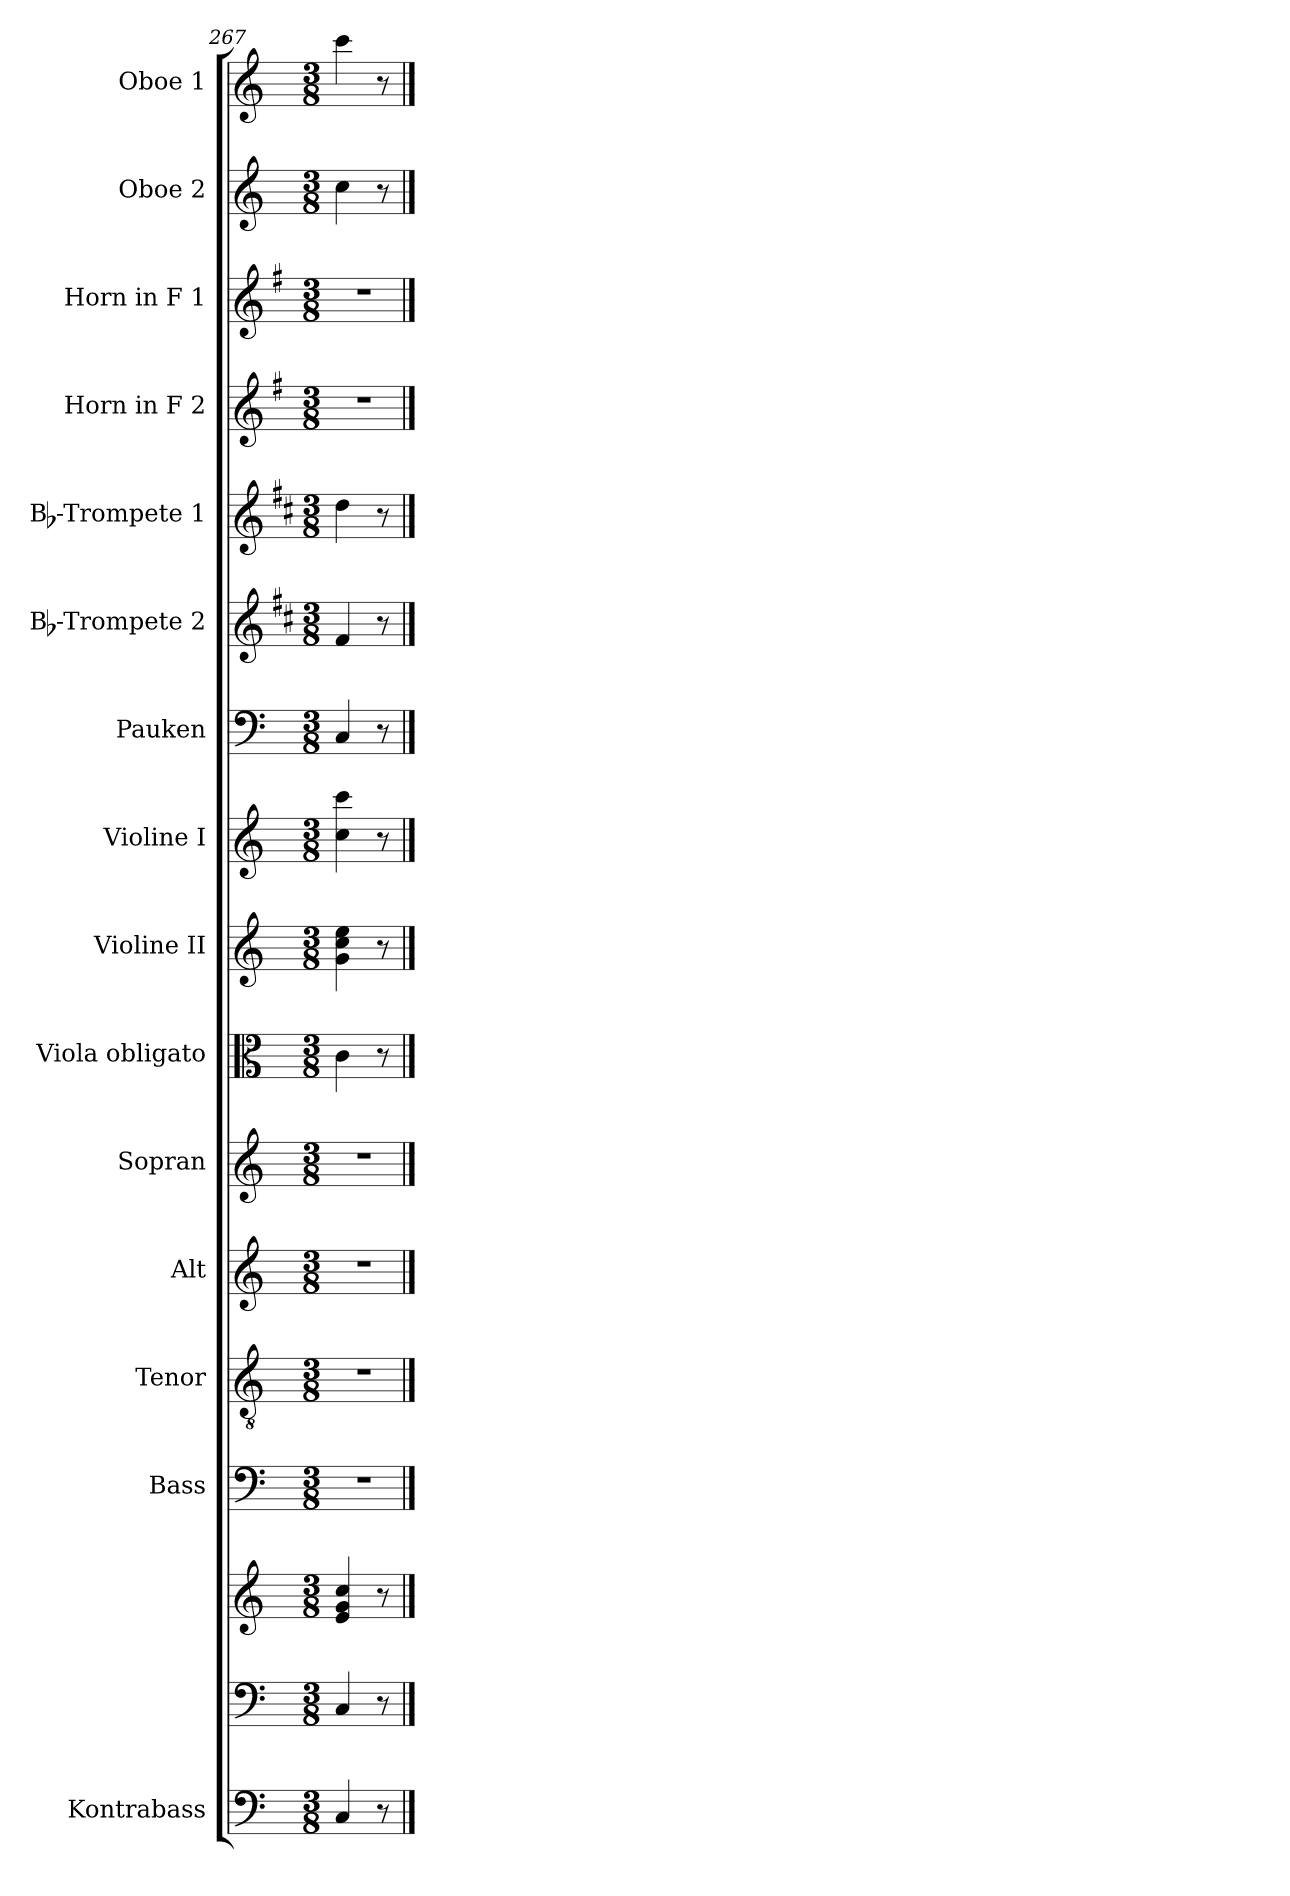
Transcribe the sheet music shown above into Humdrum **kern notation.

**kern	**kern	**kern	**kern	**kern	**kern	**kern	**kern	**kern	**kern	**kern	**kern	**kern	**kern	**kern	**kern	**kern
*part16	*part15	*part15	*part14	*part13	*part12	*part11	*part10	*part9	*part8	*part7	*part6	*part5	*part4	*part3	*part2	*part1
*staff17	*staff16	*staff15	*staff14	*staff13	*staff12	*staff11	*staff10	*staff9	*staff8	*staff7	*staff6	*staff5	*staff4	*staff3	*staff2	*staff1
*I"Kontrabass	*	*	*I"Bass	*I"Tenor	*I"Alt	*I"Sopran	*I"Viola obligato	*I"Violine II	*I"Violine I	*I"Pauken	*I"Bb-Trompete 2	*I"Bb-Trompete 1	*I"Horn in F 2	*I"Horn in F 1	*I"Oboe 2	*I"Oboe 1
*I'Kb.	*	*	*I'B.	*I'T.	*I'A.	*I'S.	*I'Vla.	*I'Vl. II	*I'Vl. I	*I'Pk.	*I'Bb Trp. 2	*I'Bb Trp. 1	*	*	*I'Ob. 2	*I'Ob. 1
*clefF4	*clefF4	*clefG2	*clefF4	*clefGv2	*clefG2	*clefG2	*clefC3	*clefG2	*clefG2	*clefF4	*clefG2	*clefG2	*clefG2	*clefG2	*clefG2	*clefG2
*ITrd7c12	*	*	*	*	*	*	*	*	*	*	*ITrd1c2	*ITrd1c2	*ITrd4c7	*ITrd4c7	*	*
*k[]	*k[]	*k[]	*k[]	*k[]	*k[]	*k[]	*k[]	*k[]	*k[]	*k[]	*k[]	*k[]	*k[]	*k[]	*k[]	*k[]
*C:	*C:	*C:	*C:	*C:	*C:	*C:	*C:	*C:	*C:	*C:	*C:	*C:	*C:	*C:	*C:	*C:
*M3/8	*M3/8	*M3/8	*M3/8	*M3/8	*M3/8	*M3/8	*M3/8	*M3/8	*M3/8	*M3/8	*M3/8	*M3/8	*M3/8	*M3/8	*M3/8	*M3/8
=267	=267	=267	=267	=267	=267	=267	=267	=267	=267	=267	=267	=267	=267	=267	=267	=267
4CC/	4C/	4e/ 4g/ 4cc/	4.r	4.r	4.r	4.r	4c\	4g\ 4cc\ 4ee\	4cc\ 4ccc\	4C/	4e/	4cc\	4.r	4.r	4cc\	4ccc\
8r	8r	8r	.	.	.	.	8r	8r	8r	8r	8r	8r	.	.	8r	8r
==	==	==	==	==	==	==	==	==	==	==	==	==	==	==	==	==
*-	*-	*-	*-	*-	*-	*-	*-	*-	*-	*-	*-	*-	*-	*-	*-	*-
